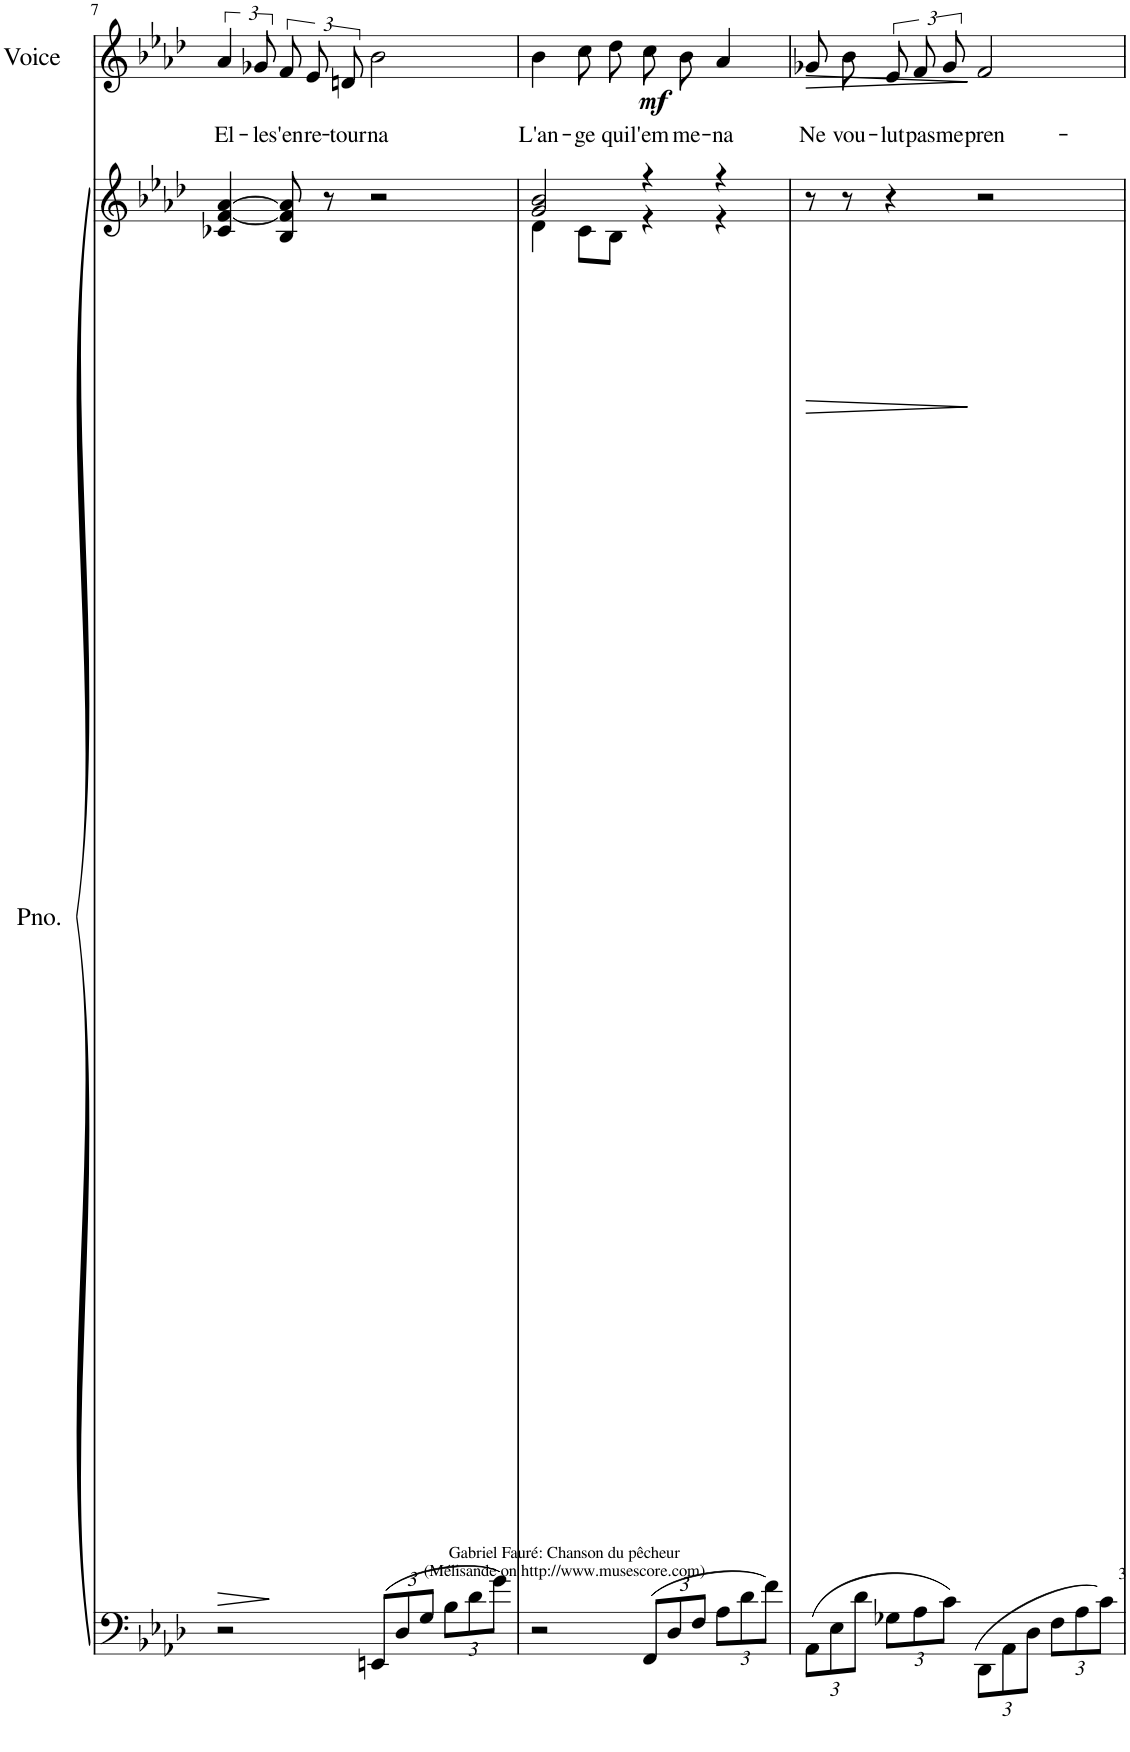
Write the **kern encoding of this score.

**kern	**kern	**dynam	**kern	**text	**dynam
*part2	*part2	*part2	*part1	*part1	*part1
*staff3	*staff2	*staff2/3	*staff1	*staff1	*staff1
*I"Piano	*	*	*I"Voice	*	*
*I'Pno.	*	*	*I'Voice	*	*
!!LO:PB:g=z
*clefF4	*clefG2	*	*clefG2	*	*
*k[b-e-a-d-]	*k[b-e-a-d-]	*	*k[b-e-a-d-]	*	*
*M4/4	*M4/4	*	*	*	*
=7	=7	=7	=7	=7	=7
!	!	!LO:HP:b	!	!LO:LY:b	!
2r	4c-X/ [4f/ [4a-/	>	6a-/	El-	.
!	!	!	!	!LO:LY:b	!
.	.	.	12g-X/	-le	.
!	!	!	!	!LO:LY:b	!
.	8B-/ 8f/] 8a-/]	]	12f/	s'en	.
!	!	!	!	!LO:LY:b	!
.	.	.	12e-/	re-	.
.	8r	.	.	.	.
!	!	!	!	!LO:LY:b	!
.	.	.	12dn/	-tour-	.
*Xbrackettup	*	*	*	*	*
!	!	!	!	!LO:LY:b	!
12EEn/L	2r	.	2b-\	-na	.
12D-/	.	.	.	.	.
12G/J	.	.	.	.	.
12B-\L	.	.	.	.	.
12d-\	.	.	.	.	.
12g\J	.	.	.	.	.
=8	=8	=8	=8	=8	=8
*	*^	*	*	*	*
!	!	!	!	!	!LO:LY:b	!LO:DY:b
2r	2g/ 2b-/	4d-\	.	4b-\	L'an-	mf
!	!	!	!	!	!LO:LY:b	!
.	.	8c\L	.	8cc\	-ge	.
!	!	!	!	!	!LO:LY:b	!
.	.	8B-\J	.	8dd-\	qui	.
!	!	!	!	!	!LO:LY:b	!
12FF/L	4r	4r	.	8cc\	l'em-	.
12D-/	.	.	.	.	.	.
!	!	!	!	!	!LO:LY:b	!
.	.	.	.	8b-\	-me-	.
12F/J	.	.	.	.	.	.
!	!	!	!	!	!LO:LY:b	!
12A-\L	4r	4r	.	4a-/	-na	.
12d-\	.	.	.	.	.	.
12f\J	.	.	.	.	.	.
*	*v	*v	*	*	*	*
=9	=9	=9	=9	=9	=9
!	!	!LO:HP:b	!	!LO:LY:b	!LO:HP:b
12AA-\L	8r	>	8g-X/	Ne	>
12E-\	.	.	.	.	.
!	!	!	!	!LO:LY:b	!
.	8r	.	8b-\	vou-	.
12d-\J	.	.	.	.	.
!	!	!	!	!LO:LY:b	!
12G-X\L	4r	.	12e-/	-lut	.
!	!	!	!	!LO:LY:b	!
12A-\	.	.	12f/	pas	.
!	!	!	!	!LO:LY:b	!
12c\J	.	.	12g-/	me	.
!	!	!	!	!LO:LY:b	!
12DD-\L	2r	]	2f/	pren-	]
12AA-\	.	.	.	.	.
12D-\J	.	.	.	.	.
12F\L	.	.	.	.	.
12A-\	.	.	.	.	.
12c\J	.	.	.	.	.
=	=	=	=	=	=
*-	*-	*-	*-	*-	*-
